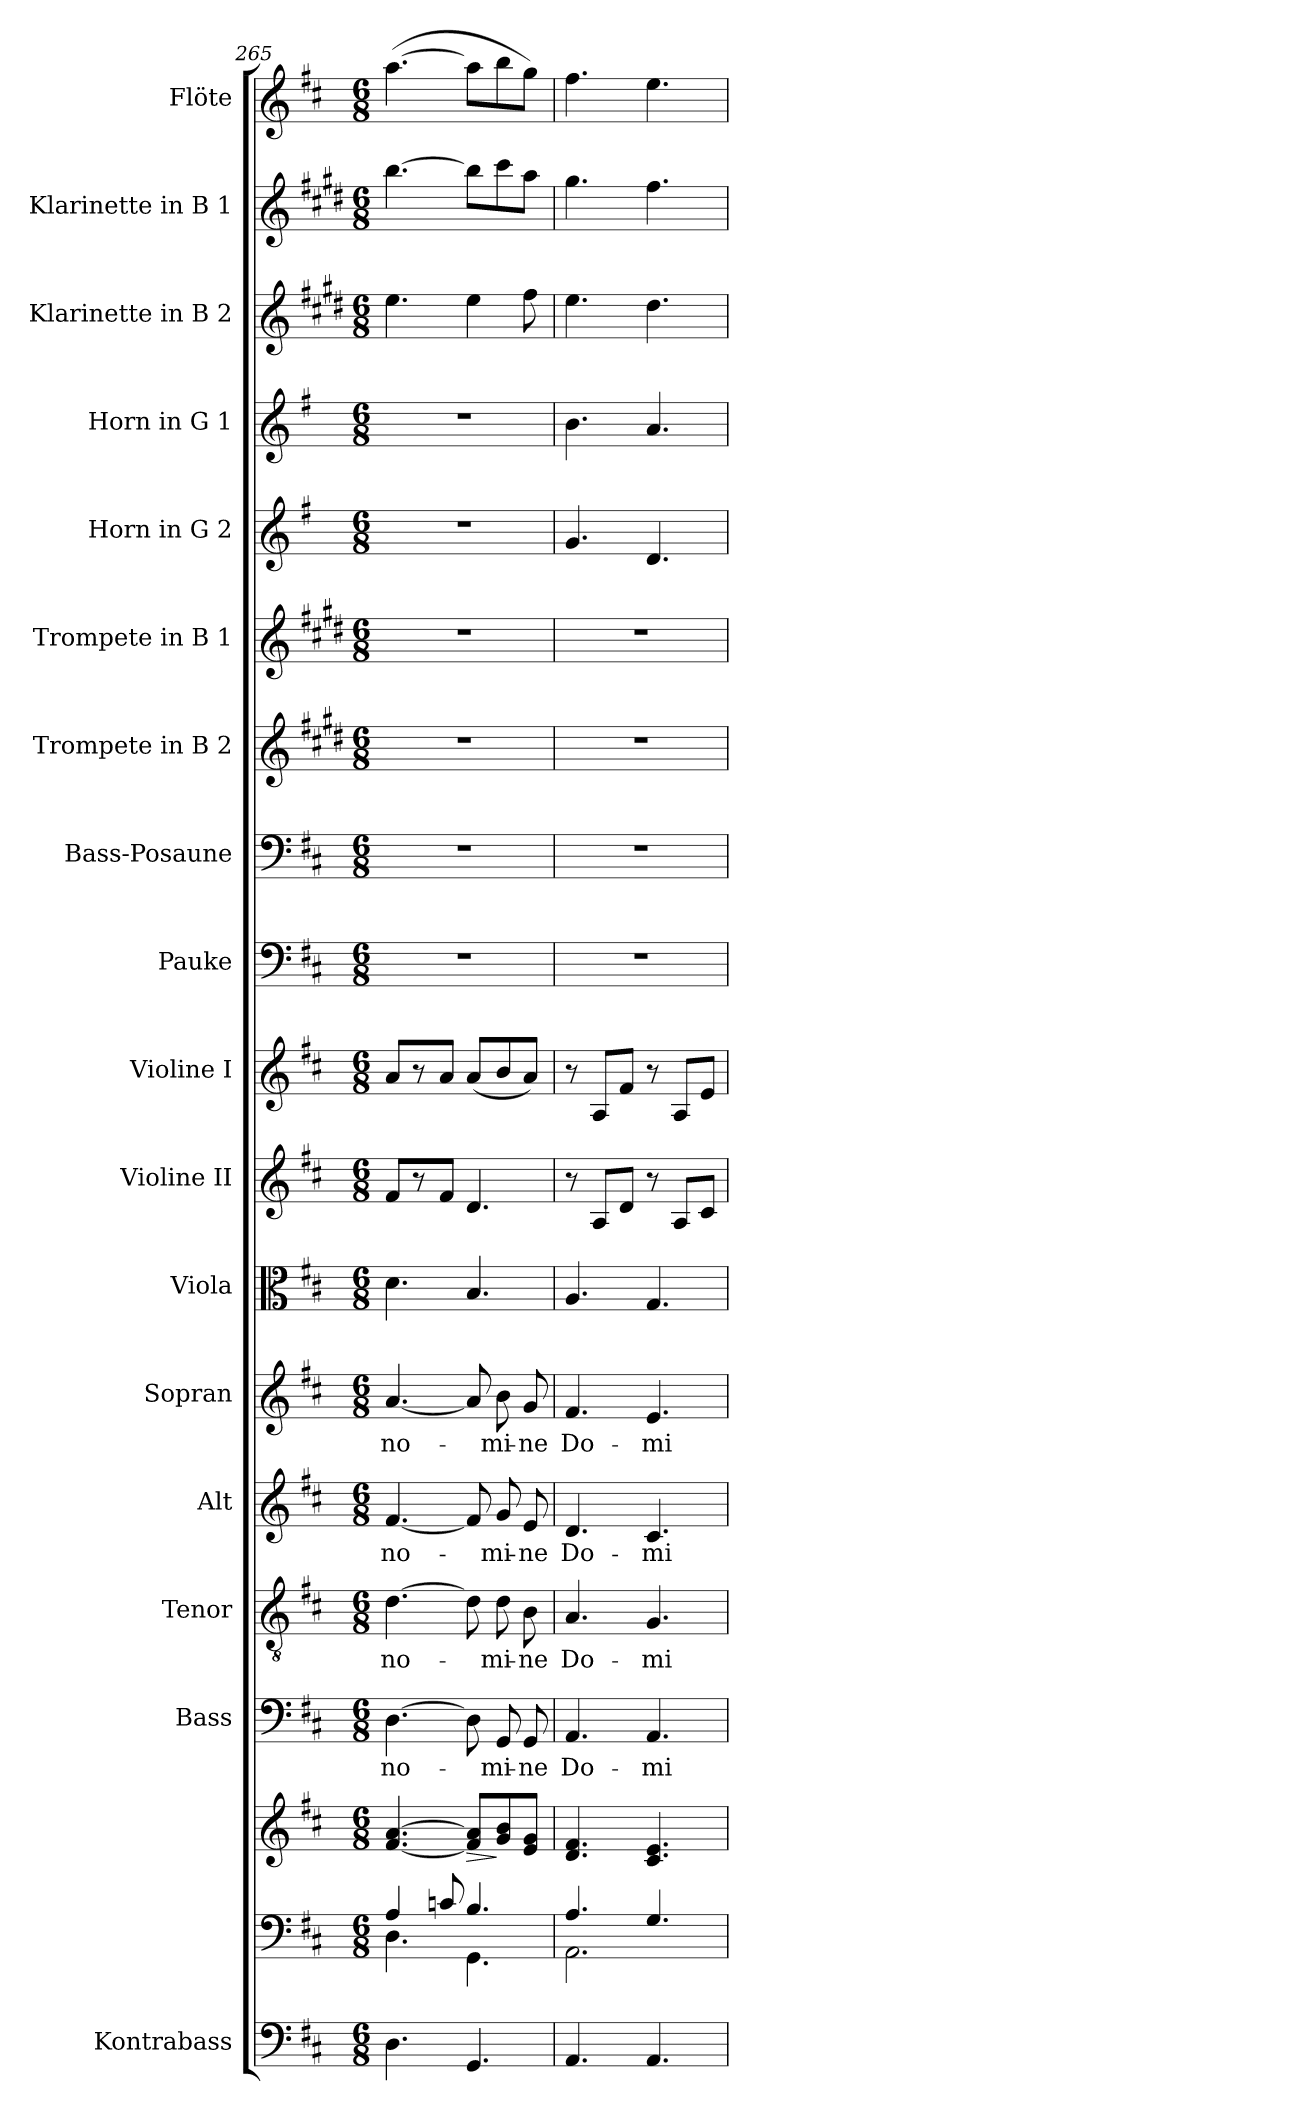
**kern	**kern	**kern	**dynam	**kern	**text	**kern	**text	**kern	**text	**kern	**text	**kern	**kern	**kern	**kern	**kern	**kern	**kern	**kern	**kern	**kern	**kern	**kern
*part18	*part17	*part17	*part17	*part16	*part16	*part15	*part15	*part14	*part14	*part13	*part13	*part12	*part11	*part10	*part9	*part8	*part7	*part6	*part5	*part4	*part3	*part2	*part1
*staff19	*staff18	*staff17	*staff17/18	*staff16	*staff16	*staff15	*staff15	*staff14	*staff14	*staff13	*staff13	*staff12	*staff11	*staff10	*staff9	*staff8	*staff7	*staff6	*staff5	*staff4	*staff3	*staff2	*staff1
*I"Kontrabass	*	*	*	*I"Bass	*	*I"Tenor	*	*I"Alt	*	*I"Sopran	*	*I"Viola	*I"Violine II	*I"Violine I	*I"Pauke	*I"Bass-Posaune	*I"Trompete in B 2	*I"Trompete in B 1	*I"Horn in G 2	*I"Horn in G 1	*I"Klarinette in B 2	*I"Klarinette in B 1	*I"Flöte
*I'Kb.	*	*	*	*I'B	*	*I'T	*	*I'A	*	*I'S	*	*I'Vla.	*I'Vl. II	*I'Vl. I	*I'Pk.	*I'B. Pos.	*	*	*I'Hrn. 2	*I'Hrn. 1	*	*	*I'Fl.
*clefF4	*clefF4	*clefG2	*	*clefF4	*	*clefGv2	*	*clefG2	*	*clefG2	*	*clefC3	*clefG2	*clefG2	*clefF4	*clefF4	*clefG2	*clefG2	*clefG2	*clefG2	*clefG2	*clefG2	*clefG2
*ITrd7c12	*	*	*	*	*	*	*	*	*	*	*	*	*	*	*	*	*ITrd1c2	*ITrd1c2	*ITrd3c5	*ITrd3c5	*ITrd1c2	*ITrd1c2	*
*k[f#c#]	*k[f#c#]	*k[f#c#]	*	*k[f#c#]	*	*k[f#c#]	*	*k[f#c#]	*	*k[f#c#]	*	*k[f#c#]	*k[f#c#]	*k[f#c#]	*k[f#c#]	*k[f#c#]	*k[f#c#]	*k[f#c#]	*k[f#c#]	*k[f#c#]	*k[f#c#]	*k[f#c#]	*k[f#c#]
*D:	*D:	*D:	*	*D:	*	*D:	*	*D:	*	*D:	*	*D:	*D:	*D:	*D:	*D:	*D:	*D:	*D:	*D:	*D:	*D:	*D:
*M6/8	*M6/8	*M6/8	*	*M6/8	*	*M6/8	*	*M6/8	*	*M6/8	*	*M6/8	*M6/8	*M6/8	*M6/8	*M6/8	*M6/8	*M6/8	*M6/8	*M6/8	*M6/8	*M6/8	*M6/8
=265	=265	=265	=265	=265	=265	=265	=265	=265	=265	=265	=265	=265	=265	=265	=265	=265	=265	=265	=265	=265	=265	=265	=265
*	*^	*	*	*	*	*	*	*	*	*	*	*	*	*	*	*	*	*	*	*	*	*	*
!	!	!	!	!	!	!LO:LY:b	!	!LO:LY:b	!	!LO:LY:b	!	!LO:LY:b	!	!	!	!	!	!	!	!	!	!	!	!
4.DD\	4A/	4.D\	[4.f#/ [4.a/	.	[4.D\	no-	[4.d\	no-	[4.f#/	no-	[4.a/	no-	4.d\	8f#/L	8a/L	2.r	2.r	2.r	2.r	2.r	2.r	4.dd\	[4.aa\	(>[4.aa\
.	.	.	.	.	.	.	.	.	.	.	.	.	.	8r	8r	.	.	.	.	.	.	.	.	.
.	8cn/	.	.	.	.	.	.	.	.	.	.	.	.	8f#/J	8a/J	.	.	.	.	.	.	.	.	.
!	!	!	!	!LO:HP:b	!	!	!	!	!	!	!	!	!	!	!	!	!	!	!	!	!	!	!	!
4.GGG/	4.B/	4.GG\	8f#/] 8a/]L	>	8D\]	.	8d\]	.	8f#/]	.	8a/]	.	4.B/	4.d/	(<8a/L	.	.	.	.	.	.	4dd\	8aa\L]	8aa\L]
!	!	!	!	!	!	!LO:LY:b	!	!LO:LY:b	!	!LO:LY:b	!	!LO:LY:b	!	!	!	!	!	!	!	!	!	!	!	!
.	.	.	8g/ 8b/	]	8GG/	-mi-	8d\	-mi-	8g/	-mi-	8b\	-mi-	.	.	8b/	.	.	.	.	.	.	.	8bb\	8bb\
!	!	!	!	!	!	!LO:LY:b	!	!LO:LY:b	!	!LO:LY:b	!	!LO:LY:b	!	!	!	!	!	!	!	!	!	!	!	!
.	.	.	8e/ 8g/J	.	8GG/	-ne	8B\	-ne	8e/	-ne	8g/	-ne	.	.	8a/J)	.	.	.	.	.	.	8ee\	8gg\J	8gg\J)
=266	=266	=266	=266	=266	=266	=266	=266	=266	=266	=266	=266	=266	=266	=266	=266	=266	=266	=266	=266	=266	=266	=266	=266	=266
!	!	!	!	!	!	!LO:LY:b	!	!LO:LY:b	!	!LO:LY:b	!	!LO:LY:b	!	!	!	!	!	!	!	!	!	!	!	!
4.AAA/	4.A/	2.AA\	4.d/ 4.f#/	.	4.AA/	Do-	4.A/	Do-	4.d/	Do-	4.f#/	Do-	4.A/	8r	8r	2.r	2.r	2.r	2.r	4.d/	4.f#\	4.dd\	4.ff#\	4.ff#\
.	.	.	.	.	.	.	.	.	.	.	.	.	.	8A/L	8A/L	.	.	.	.	.	.	.	.	.
.	.	.	.	.	.	.	.	.	.	.	.	.	.	8d/J	8f#/J	.	.	.	.	.	.	.	.	.
!	!	!	!	!	!	!LO:LY:b	!	!LO:LY:b	!	!LO:LY:b	!	!LO:LY:b	!	!	!	!	!	!	!	!	!	!	!	!
4.AAA/	4.G/	.	4.c#/ 4.e/	.	4.AA/	-mi-	4.G/	-mi-	4.c#/	-mi-	4.e/	-mi-	4.G/	8r	8r	.	.	.	.	4.A/	4.e/	4.cc#\	4.ee\	4.ee\
.	.	.	.	.	.	.	.	.	.	.	.	.	.	8A/L	8A/L	.	.	.	.	.	.	.	.	.
.	.	.	.	.	.	.	.	.	.	.	.	.	.	8c#/J	8e/J	.	.	.	.	.	.	.	.	.
*	*v	*v	*	*	*	*	*	*	*	*	*	*	*	*	*	*	*	*	*	*	*	*	*	*
=	=	=	=	=	=	=	=	=	=	=	=	=	=	=	=	=	=	=	=	=	=	=	=
*-	*-	*-	*-	*-	*-	*-	*-	*-	*-	*-	*-	*-	*-	*-	*-	*-	*-	*-	*-	*-	*-	*-	*-
